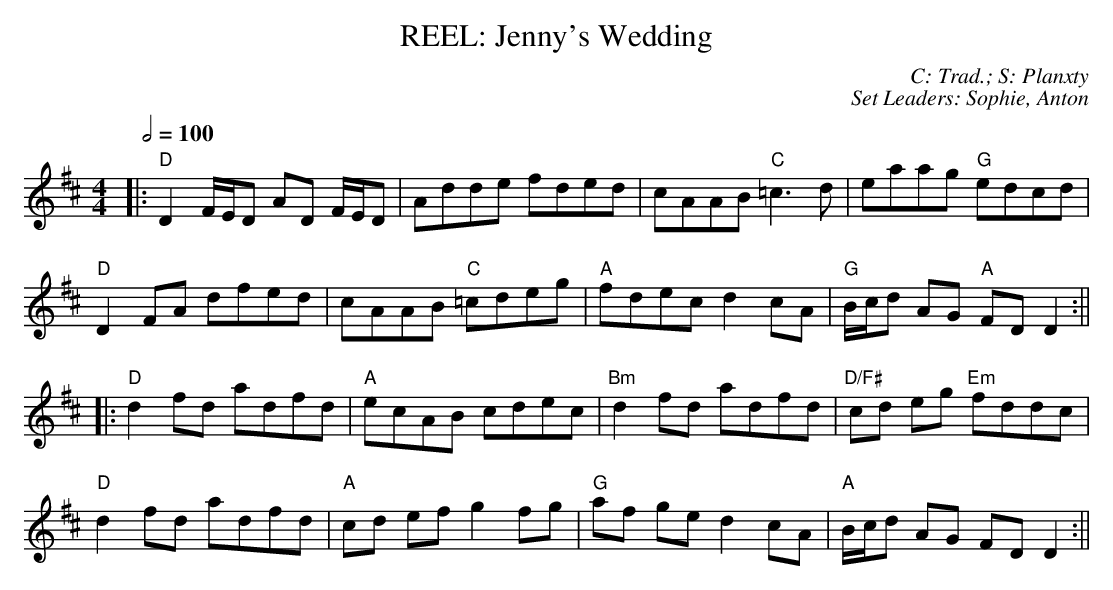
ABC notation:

X:1
T: REEL: Jenny's Wedding
C: C: Trad.; S: Planxty
C: Set Leaders: Sophie, Anton
M: 4/4
L: 1/8
Q: 1/2=100
K: Dmaj
|:"D"D2 F/E/D AD F/E/D|Adde fded|cAAB "C"=c3d|eaag "G"edcd|
"D"D2FA dfed|cAAB "C"=cdeg|"A"fdec d2cA|"G"B/c/d AG "A"FDD2:||
|:"D"d2fd adfd|"A"ecAB cdec|"Bm"d2fd adfd|"D/F#"cd eg "Em"fddc|
"D"d2fd adfd|"A"cd ef g2fg|"G"af ge d2cA|"A"B/c/d AG FD D2:||
